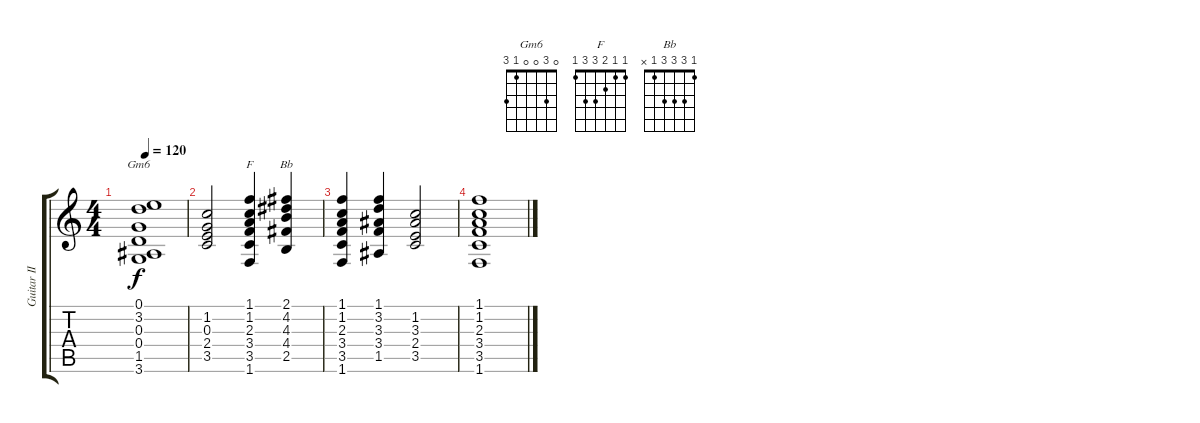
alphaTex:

\track ("Guitar II" "Guitar II") {instrument distortionguitar}
\staff {score tabs}
\tuning (E4 B3 G3 D3 A2 E2) {hide}
\chord ("Gm6" 0 3 0 0 1 3)
\chord ("F" 1 1 2 3 3 1)
\chord ("Bb" 1 3 3 3 1 x)
\ts (4 4)
\tempo 120
\clef g2
\ks c
(0.1 3.2 0.3 0.4 1.5 3.6).1{ch "Gm6" dy f} |
(1.2 0.3 2.4 3.5).2 (1.1 1.2 2.3 3.4 3.5 1.6).4{ch "F"} (2.1 4.2 4.3 4.4 2.5).4{ch "Bb"} |
(1.1 1.2 2.3 3.4 3.5 1.6).4 (1.1 3.2 3.3 3.4 1.5).4 (1.2 3.3 2.4 3.5).2 |
(1.1 1.2 2.3 3.4 3.5 1.6).1
